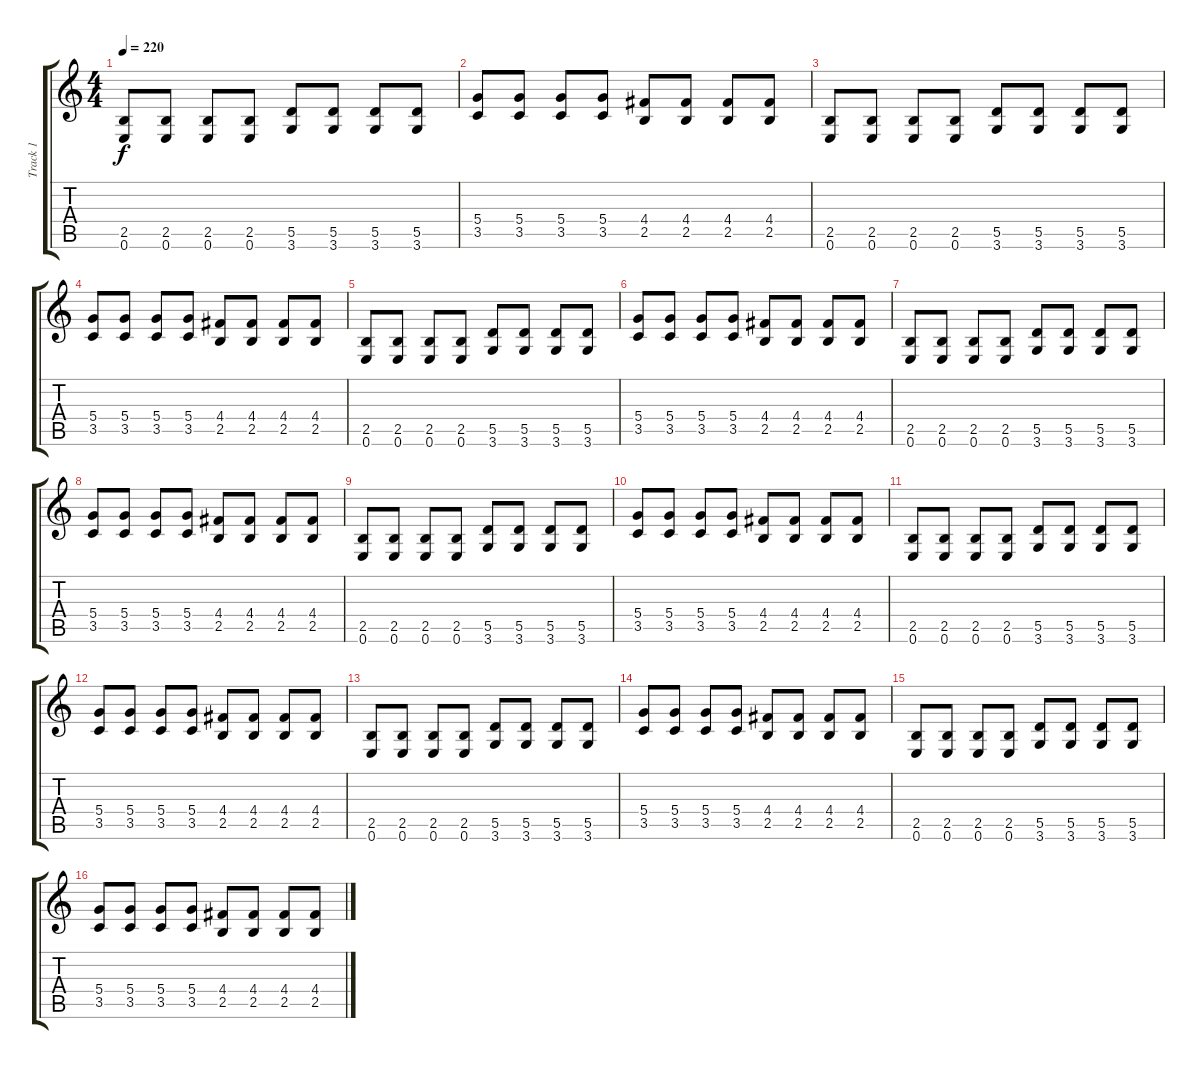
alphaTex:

\track ("Track 1" "Track 1") {instrument acousticguitarsteel}
\staff {score tabs}
\tuning (E4 B3 G3 D3 A2 E2) {hide}
\ts (4 4)
\tempo 220
\clef g2
\ks c
(2.5 0.6).8{dy f} (2.5 0.6).8 (2.5 0.6).8 (2.5 0.6).8 (5.5 3.6).8 (5.5 3.6).8 (5.5 3.6).8 (5.5 3.6).8 |
(5.4 3.5).8 (5.4 3.5).8 (5.4 3.5).8 (5.4 3.5).8 (4.4 2.5).8 (4.4 2.5).8 (4.4 2.5).8 (4.4 2.5).8 |
(2.5 0.6).8 (2.5 0.6).8 (2.5 0.6).8 (2.5 0.6).8 (5.5 3.6).8 (5.5 3.6).8 (5.5 3.6).8 (5.5 3.6).8 |
(5.4 3.5).8 (5.4 3.5).8 (5.4 3.5).8 (5.4 3.5).8 (4.4 2.5).8 (4.4 2.5).8 (4.4 2.5).8 (4.4 2.5).8 |
(2.5 0.6).8 (2.5 0.6).8 (2.5 0.6).8 (2.5 0.6).8 (5.5 3.6).8 (5.5 3.6).8 (5.5 3.6).8 (5.5 3.6).8 |
(5.4 3.5).8 (5.4 3.5).8 (5.4 3.5).8 (5.4 3.5).8 (4.4 2.5).8 (4.4 2.5).8 (4.4 2.5).8 (4.4 2.5).8 |
(2.5 0.6).8 (2.5 0.6).8 (2.5 0.6).8 (2.5 0.6).8 (5.5 3.6).8 (5.5 3.6).8 (5.5 3.6).8 (5.5 3.6).8 |
(5.4 3.5).8 (5.4 3.5).8 (5.4 3.5).8 (5.4 3.5).8 (4.4 2.5).8 (4.4 2.5).8 (4.4 2.5).8 (4.4 2.5).8 |
(2.5 0.6).8 (2.5 0.6).8 (2.5 0.6).8 (2.5 0.6).8 (5.5 3.6).8 (5.5 3.6).8 (5.5 3.6).8 (5.5 3.6).8 |
(5.4 3.5).8 (5.4 3.5).8 (5.4 3.5).8 (5.4 3.5).8 (4.4 2.5).8 (4.4 2.5).8 (4.4 2.5).8 (4.4 2.5).8 |
(2.5 0.6).8 (2.5 0.6).8 (2.5 0.6).8 (2.5 0.6).8 (5.5 3.6).8 (5.5 3.6).8 (5.5 3.6).8 (5.5 3.6).8 |
(5.4 3.5).8 (5.4 3.5).8 (5.4 3.5).8 (5.4 3.5).8 (4.4 2.5).8 (4.4 2.5).8 (4.4 2.5).8 (4.4 2.5).8 |
(2.5 0.6).8 (2.5 0.6).8 (2.5 0.6).8 (2.5 0.6).8 (5.5 3.6).8 (5.5 3.6).8 (5.5 3.6).8 (5.5 3.6).8 |
(5.4 3.5).8 (5.4 3.5).8 (5.4 3.5).8 (5.4 3.5).8 (4.4 2.5).8 (4.4 2.5).8 (4.4 2.5).8 (4.4 2.5).8 |
(2.5 0.6).8 (2.5 0.6).8 (2.5 0.6).8 (2.5 0.6).8 (5.5 3.6).8 (5.5 3.6).8 (5.5 3.6).8 (5.5 3.6).8 |
(5.4 3.5).8 (5.4 3.5).8 (5.4 3.5).8 (5.4 3.5).8 (4.4 2.5).8 (4.4 2.5).8 (4.4 2.5).8 (4.4 2.5).8
